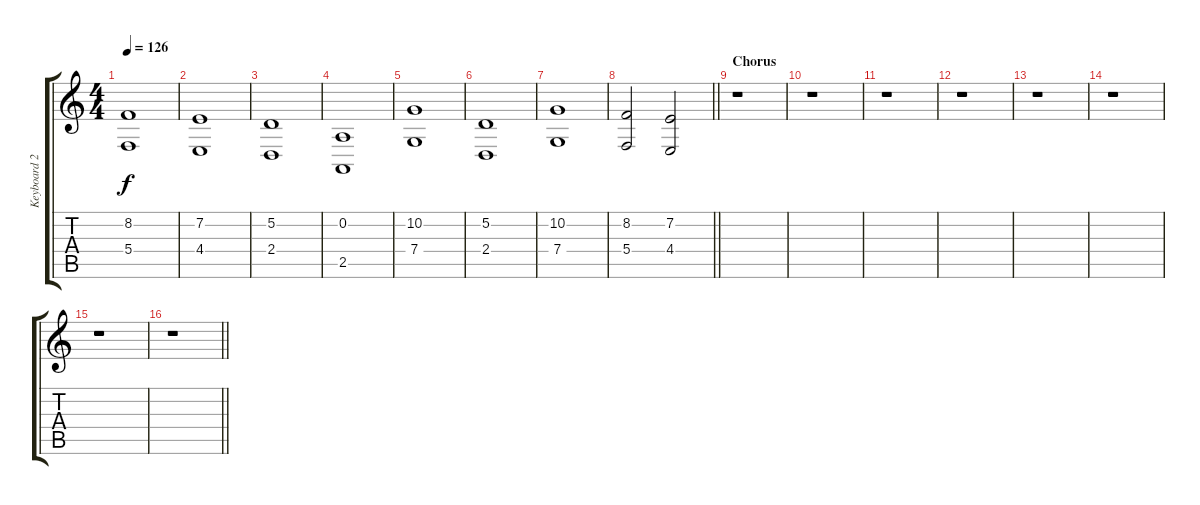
\track ("Keyboard 2" "Keyboard 2") {instrument pad4choir}
\staff {score tabs}
\tuning (D4 A3 F3 C3 G2 C2) {hide}
\ts (4 4)
\tempo 126
\clef g2
\ks c
(8.2 5.4).1{dy f} |
(7.2 4.4).1 |
(5.2 2.4).1 |
(0.2 2.5).1 |
(10.2 7.4).1 |
(5.2 2.4).1 |
(10.2 7.4).1 |
\barLineRight lightlight
(8.2 5.4).2 (7.2 4.4).2 |
\section ("" "Chorus")
r.1 |
r.1 |
r.1 |
r.1 |
r.1 |
r.1 |
r.1 |
\barLineRight lightlight
r.1
